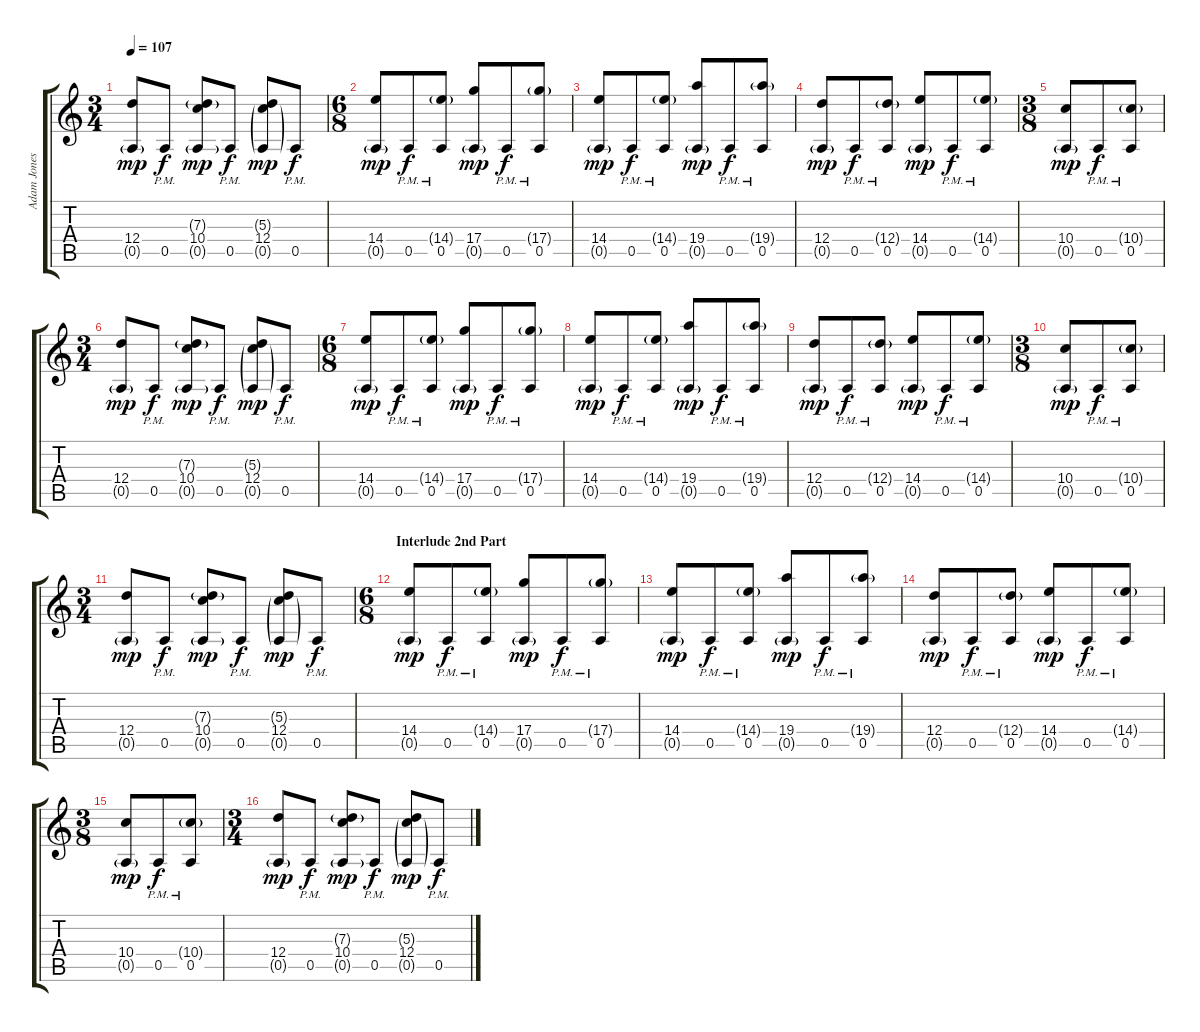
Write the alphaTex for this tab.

\track ("Adam Jones" "Adam Jones") {instrument distortionguitar}
\staff {score tabs}
\tuning (E4 B3 G3 D3 A2 D2) {hide}
\ts (3 4)
\tempo 107
\clef g2
\ks c
(12.4 0.5{g}).8{dy mp} 0.5{pm}.8{dy f} (7.3{g} 10.4 0.5{g}).8{dy mp} 0.5{pm}.8{dy f} (5.3{g} 12.4 0.5{g}).8{dy mp} 0.5{pm}.8{dy f} |
\ts (6 8)
(14.4 0.5{g}).8{dy mp} 0.5{pm}.8{dy f} (14.4{g} 0.5{pm}).8 (17.4 0.5{g}).8{dy mp} 0.5{pm}.8{dy f} (17.4{g} 0.5{pm}).8 |
(14.4 0.5{g}).8{dy mp} 0.5{pm}.8{dy f} (14.4{g} 0.5{pm}).8 (19.4 0.5{g}).8{dy mp} 0.5{pm}.8{dy f} (19.4{g} 0.5{pm}).8 |
(12.4 0.5{g}).8{dy mp} 0.5{pm}.8{dy f} (12.4{g} 0.5{pm}).8 (14.4 0.5{g}).8{dy mp} 0.5{pm}.8{dy f} (14.4{g} 0.5{pm}).8 |
\ts (3 8)
(10.4 0.5{g}).8{dy mp} 0.5{pm}.8{dy f} (10.4{g} 0.5{pm}).8 |
\ts (3 4)
(12.4 0.5{g}).8{dy mp} 0.5{pm}.8{dy f} (7.3{g} 10.4 0.5{g}).8{dy mp} 0.5{pm}.8{dy f} (5.3{g} 12.4 0.5{g}).8{dy mp} 0.5{pm}.8{dy f} |
\ts (6 8)
(14.4 0.5{g}).8{dy mp} 0.5{pm}.8{dy f} (14.4{g} 0.5{pm}).8 (17.4 0.5{g}).8{dy mp} 0.5{pm}.8{dy f} (17.4{g} 0.5{pm}).8 |
(14.4 0.5{g}).8{dy mp} 0.5{pm}.8{dy f} (14.4{g} 0.5{pm}).8 (19.4 0.5{g}).8{dy mp} 0.5{pm}.8{dy f} (19.4{g} 0.5{pm}).8 |
(12.4 0.5{g}).8{dy mp} 0.5{pm}.8{dy f} (12.4{g} 0.5{pm}).8 (14.4 0.5{g}).8{dy mp} 0.5{pm}.8{dy f} (14.4{g} 0.5{pm}).8 |
\ts (3 8)
(10.4 0.5{g}).8{dy mp} 0.5{pm}.8{dy f} (10.4{g} 0.5{pm}).8 |
\ts (3 4)
(12.4 0.5{g}).8{dy mp} 0.5{pm}.8{dy f} (7.3{g} 10.4 0.5{g}).8{dy mp} 0.5{pm}.8{dy f} (5.3{g} 12.4 0.5{g}).8{dy mp} 0.5{pm}.8{dy f} |
\ts (6 8)
\section ("" "Interlude 2nd Part")
(14.4 0.5{g}).8{dy mp} 0.5{pm}.8{dy f} (14.4{g} 0.5{pm}).8 (17.4 0.5{g}).8{dy mp} 0.5{pm}.8{dy f} (17.4{g} 0.5{pm}).8 |
(14.4 0.5{g}).8{dy mp} 0.5{pm}.8{dy f} (14.4{g} 0.5{pm}).8 (19.4 0.5{g}).8{dy mp} 0.5{pm}.8{dy f} (19.4{g} 0.5{pm}).8 |
(12.4 0.5{g}).8{dy mp} 0.5{pm}.8{dy f} (12.4{g} 0.5{pm}).8 (14.4 0.5{g}).8{dy mp} 0.5{pm}.8{dy f} (14.4{g} 0.5{pm}).8 |
\ts (3 8)
(10.4 0.5{g}).8{dy mp} 0.5{pm}.8{dy f} (10.4{g} 0.5{pm}).8 |
\ts (3 4)
(12.4 0.5{g}).8{dy mp} 0.5{pm}.8{dy f} (7.3{g} 10.4 0.5{g}).8{dy mp} 0.5{pm}.8{dy f} (5.3{g} 12.4 0.5{g}).8{dy mp} 0.5{pm}.8{dy f}
